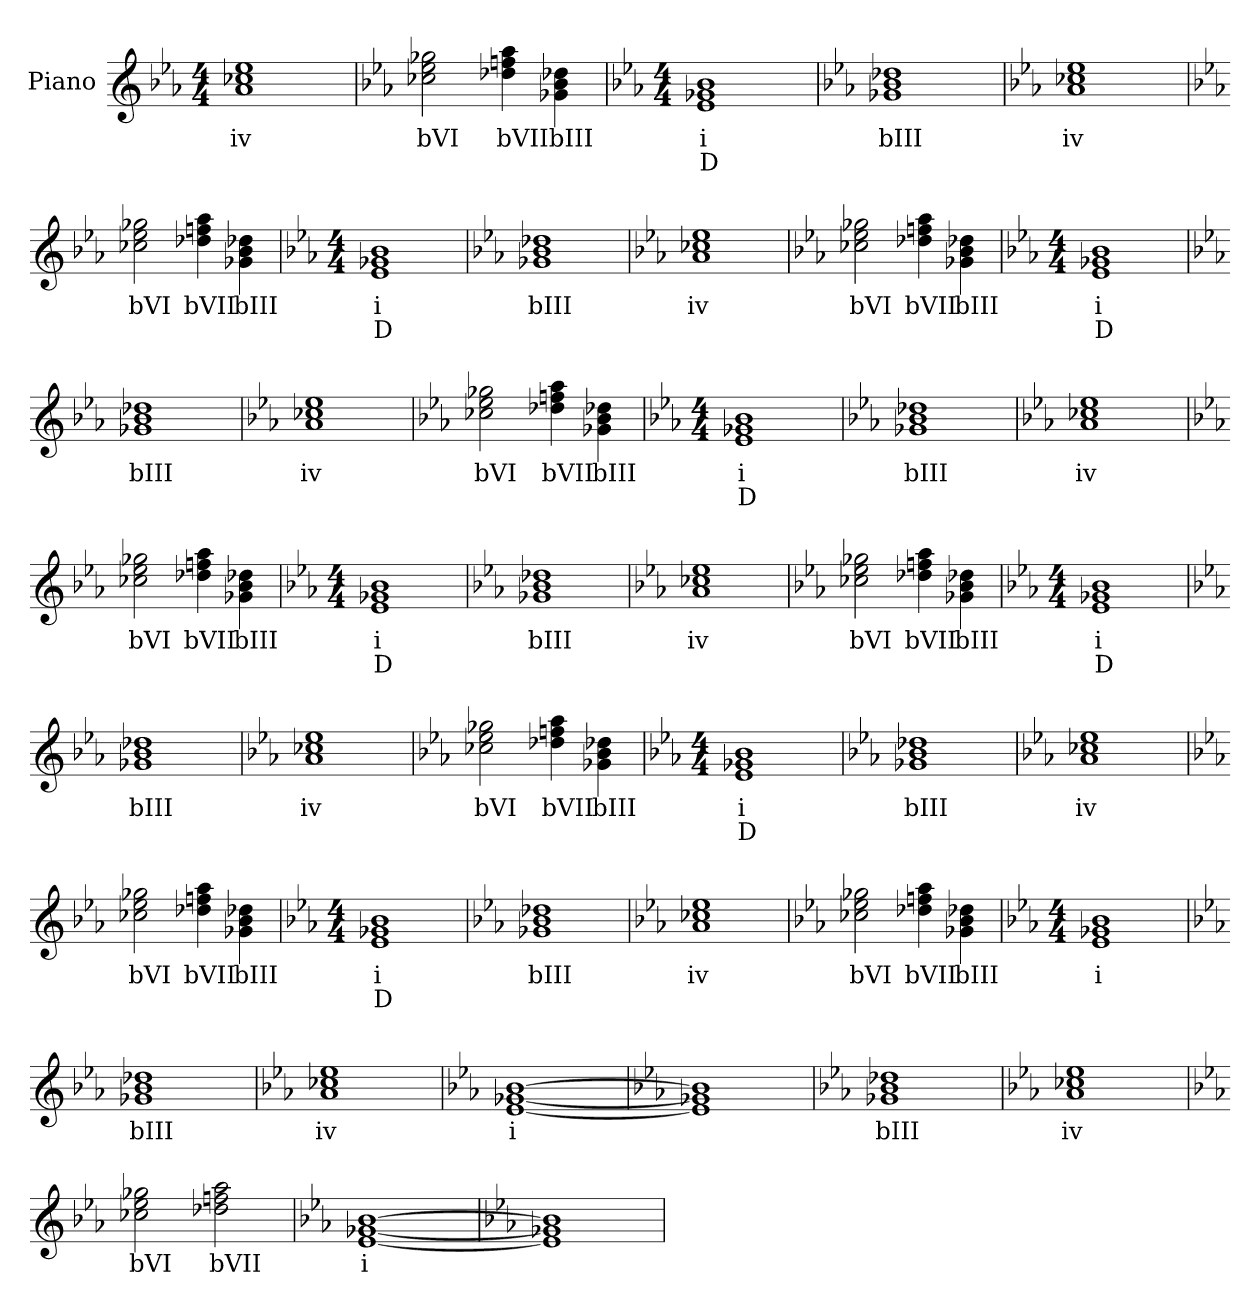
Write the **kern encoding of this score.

**kern	**text	**text
*part1	*part1	*part1
*staff1	*staff1	*staff1
*I"Piano	*	*
*I'Pno	*	*
*k[b-e-a-]	*	*
*E-:	*	*
*M4/4	*	*
=	=	=
1a- 1cc-X 1ee-	iv	.
=	=	=
*k[b-e-a-]	*	*
*E-:	*	*
2cc-X 2ee- 2gg-X	bVI	.
4dd-X 4ffn 4aa-	bVII	.
4g-X 4b- 4dd-X	bIII	.
=	=	=
*k[b-e-a-]	*	*
*E-:	*	*
*M4/4	*	*
1e- 1g-X 1b-	i	D
=	=	=
*k[b-e-a-]	*	*
*E-:	*	*
1g-X 1b- 1dd-X	bIII	.
=	=	=
*k[b-e-a-]	*	*
*E-:	*	*
1a- 1cc-X 1ee-	iv	.
=	=	=
*k[b-e-a-]	*	*
*E-:	*	*
2cc-X 2ee- 2gg-X	bVI	.
4dd-X 4ffn 4aa-	bVII	.
4g-X 4b- 4dd-X	bIII	.
=	=	=
*k[b-e-a-]	*	*
*E-:	*	*
*M4/4	*	*
1e- 1g-X 1b-	i	D
=	=	=
*k[b-e-a-]	*	*
*E-:	*	*
1g-X 1b- 1dd-X	bIII	.
=	=	=
*k[b-e-a-]	*	*
*E-:	*	*
1a- 1cc-X 1ee-	iv	.
=	=	=
*k[b-e-a-]	*	*
*E-:	*	*
2cc-X 2ee- 2gg-X	bVI	.
4dd-X 4ffn 4aa-	bVII	.
4g-X 4b- 4dd-X	bIII	.
=	=	=
*k[b-e-a-]	*	*
*E-:	*	*
*M4/4	*	*
1e- 1g-X 1b-	i	D
=	=	=
*k[b-e-a-]	*	*
*E-:	*	*
1g-X 1b- 1dd-X	bIII	.
=	=	=
*k[b-e-a-]	*	*
*E-:	*	*
1a- 1cc-X 1ee-	iv	.
=	=	=
*k[b-e-a-]	*	*
*E-:	*	*
2cc-X 2ee- 2gg-X	bVI	.
4dd-X 4ffn 4aa-	bVII	.
4g-X 4b- 4dd-X	bIII	.
=	=	=
*k[b-e-a-]	*	*
*E-:	*	*
*M4/4	*	*
1e- 1g-X 1b-	i	D
=	=	=
*k[b-e-a-]	*	*
*E-:	*	*
1g-X 1b- 1dd-X	bIII	.
=	=	=
*k[b-e-a-]	*	*
*E-:	*	*
1a- 1cc-X 1ee-	iv	.
=	=	=
*k[b-e-a-]	*	*
*E-:	*	*
2cc-X 2ee- 2gg-X	bVI	.
4dd-X 4ffn 4aa-	bVII	.
4g-X 4b- 4dd-X	bIII	.
=	=	=
*k[b-e-a-]	*	*
*E-:	*	*
*M4/4	*	*
1e- 1g-X 1b-	i	D
=	=	=
*k[b-e-a-]	*	*
*E-:	*	*
1g-X 1b- 1dd-X	bIII	.
=	=	=
*k[b-e-a-]	*	*
*E-:	*	*
1a- 1cc-X 1ee-	iv	.
=	=	=
*k[b-e-a-]	*	*
*E-:	*	*
2cc-X 2ee- 2gg-X	bVI	.
4dd-X 4ffn 4aa-	bVII	.
4g-X 4b- 4dd-X	bIII	.
=	=	=
*k[b-e-a-]	*	*
*E-:	*	*
*M4/4	*	*
1e- 1g-X 1b-	i	D
=	=	=
*k[b-e-a-]	*	*
*E-:	*	*
1g-X 1b- 1dd-X	bIII	.
=	=	=
*k[b-e-a-]	*	*
*E-:	*	*
1a- 1cc-X 1ee-	iv	.
=	=	=
*k[b-e-a-]	*	*
*E-:	*	*
2cc-X 2ee- 2gg-X	bVI	.
4dd-X 4ffn 4aa-	bVII	.
4g-X 4b- 4dd-X	bIII	.
=	=	=
*k[b-e-a-]	*	*
*E-:	*	*
*M4/4	*	*
1e- 1g-X 1b-	i	D
=	=	=
*k[b-e-a-]	*	*
*E-:	*	*
1g-X 1b- 1dd-X	bIII	.
=	=	=
*k[b-e-a-]	*	*
*E-:	*	*
1a- 1cc-X 1ee-	iv	.
=	=	=
*k[b-e-a-]	*	*
*E-:	*	*
2cc-X 2ee- 2gg-X	bVI	.
4dd-X 4ffn 4aa-	bVII	.
4g-X 4b- 4dd-X	bIII	.
=	=	=
*k[b-e-a-]	*	*
*E-:	*	*
*M4/4	*	*
1e- 1g-X 1b-	i	D
=	=	=
*k[b-e-a-]	*	*
*E-:	*	*
1g-X 1b- 1dd-X	bIII	.
=	=	=
*k[b-e-a-]	*	*
*E-:	*	*
1a- 1cc-X 1ee-	iv	.
=	=	=
*k[b-e-a-]	*	*
*E-:	*	*
2cc-X 2ee- 2gg-X	bVI	.
4dd-X 4ffn 4aa-	bVII	.
4g-X 4b- 4dd-X	bIII	.
=	=	=
*k[b-e-a-]	*	*
*E-:	*	*
*M4/4	*	*
1e- 1g-X 1b-	i	.
=	=	=
*k[b-e-a-]	*	*
*E-:	*	*
1g-X 1b- 1dd-X	bIII	.
=	=	=
*k[b-e-a-]	*	*
*E-:	*	*
1a- 1cc-X 1ee-	iv	.
=	=	=
*k[b-e-a-]	*	*
*E-:	*	*
[1e- [1g-X [1b-	i	.
=	=	=
*k[b-e-a-]	*	*
*E-:	*	*
1e-] 1g-X] 1b-]	.	.
=	=	=
*k[b-e-a-]	*	*
*E-:	*	*
1g-X 1b- 1dd-X	bIII	.
=	=	=
*k[b-e-a-]	*	*
*E-:	*	*
1a- 1cc-X 1ee-	iv	.
=	=	=
*k[b-e-a-]	*	*
*E-:	*	*
2cc-X 2ee- 2gg-X	bVI	.
2dd-X 2ffn 2aa-	bVII	.
=	=	=
*k[b-e-a-]	*	*
*E-:	*	*
[1e- [1g-X [1b-	i	.
=	=	=
*k[b-e-a-]	*	*
*E-:	*	*
1e-] 1g-X] 1b-]	.	.
=	=	=
*-	*-	*-
